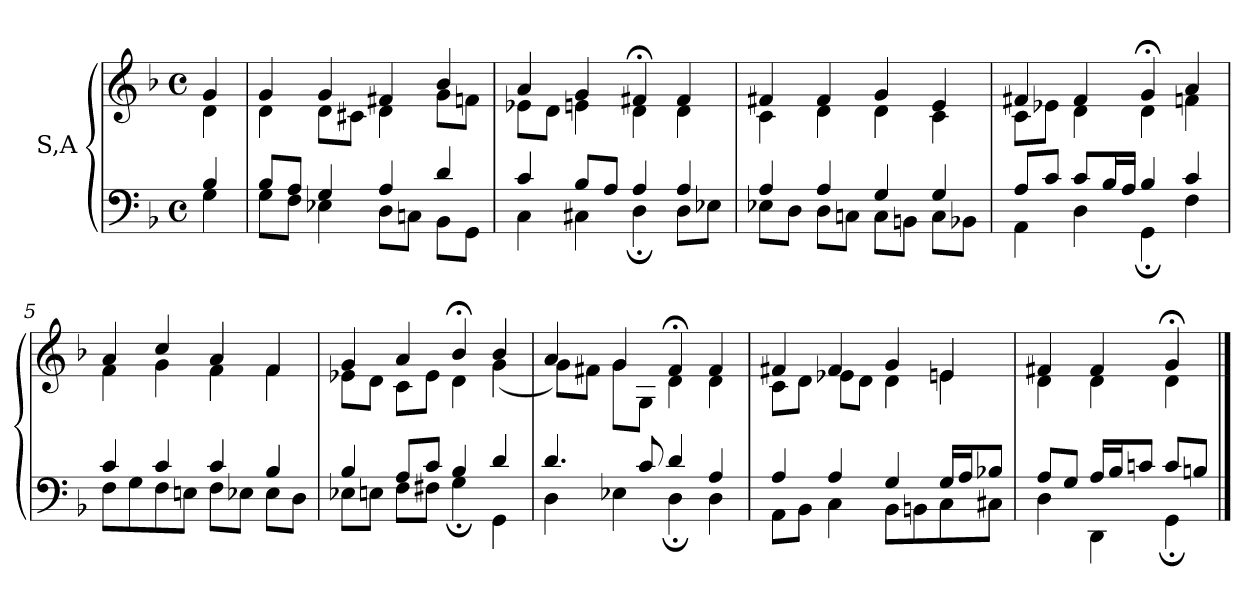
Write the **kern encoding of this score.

**kern	**kern
*part1	*part1
*staff2	*staff1
*I"S,A	*
!!LO:LB:g=z
*clefF4	*clefG2
*k[b-]	*k[b-]
*M4/4	*M4/4
*met(c)	*met(c)
=	=
*^	*^
4B-	4G	4g	4d
=1	=1	=1	=1
8B-L	8GL	4g	4d
8AJ	8FJ	.	.
4G	4E-X	4g	8dL
.	.	.	8c#XJ
4A	8DL	4f#X	4d
.	8CnJ	.	.
4d	8BB-L	4b-	8gL
.	8GGJ	.	8fnJ
=2	=2	=2	=2
4c	4C	4a	8e-XL
.	.	.	8dJ
8B-L	4C#X	4g	4en
8AJ	.	.	.
4A	4D;	4f#X;<	4d
4A	8DL	4f#	4d
.	8E-XJ	.	.
=3	=3	=3	=3
4A	8E-XL	4f#X	4c
.	8DJ	.	.
4A	8DL	4f#	4d
.	8CnJ	.	.
4G	8CL	4g	4d
.	8BBnJ	.	.
4G	8CL	4e	4c
.	8BB-XJ	.	.
!!LO:LB:g=z	!!
=4	=4	=4	=4
8AL	4AA	4f#X	8cL
8cJ	.	.	8e-XJ
8cL	4D	4f#	4d
16B-L	.	.	.
16AJJ	.	.	.
4B-	4GG;	4g;<	4d
4c	4F	4a	4fn
=5	=5	=5	=5
4c	8FL	4a	4f
.	8G	.	.
4c	8F	4cc	4g
.	8EnJ	.	.
4c	8FL	4a	4f
.	8E-XJ	.	.
4B-	8E-L	4f	4f
.	8DJ	.	.
=6	=6	=6	=6
4B-	8E-XL	4g	8e-XL
.	8EnJ	.	8dJ
8AL	8FL	4a	8cL
8cJ	8F#XJ	.	8e-J
4B-	4G;	4b-;<	4d
4d	4GG	4b-	(<4g
!!LO:PB:g=z	!!
=7	=7	=7	=7
4.d	4D	4a	8gL)
.	.	.	8f#XJ
.	4E-X	4g	8gL
8c	.	.	8GJ
4d	4D;	4f#;<	4d
4A	4D	4f#	4d
=8	=8	=8	=8
4A	8AAL	4f#X	8cL
.	8BB-J	.	8dJ
4A	4C	4f#	8e-XL
.	.	.	8dJ
4G	8BB-L	4g	4d
.	8BBn	.	.
16GLL	8C	4en	4e
16AJ	.	.	.
8B-XJ	8C#XJ	.	.
=9	=9	=9	=9
8AL	4D	4f#X	4d
8GJ	.	.	.
16ALL	4DD	4f#	4d
16B-J	.	.	.
8cnJ	.	.	.
8cL	4GG;	4g;<	4d
8BnJ	.	.	.
*v	*v	*	*
*	*v	*v
==	==
*-	*-
